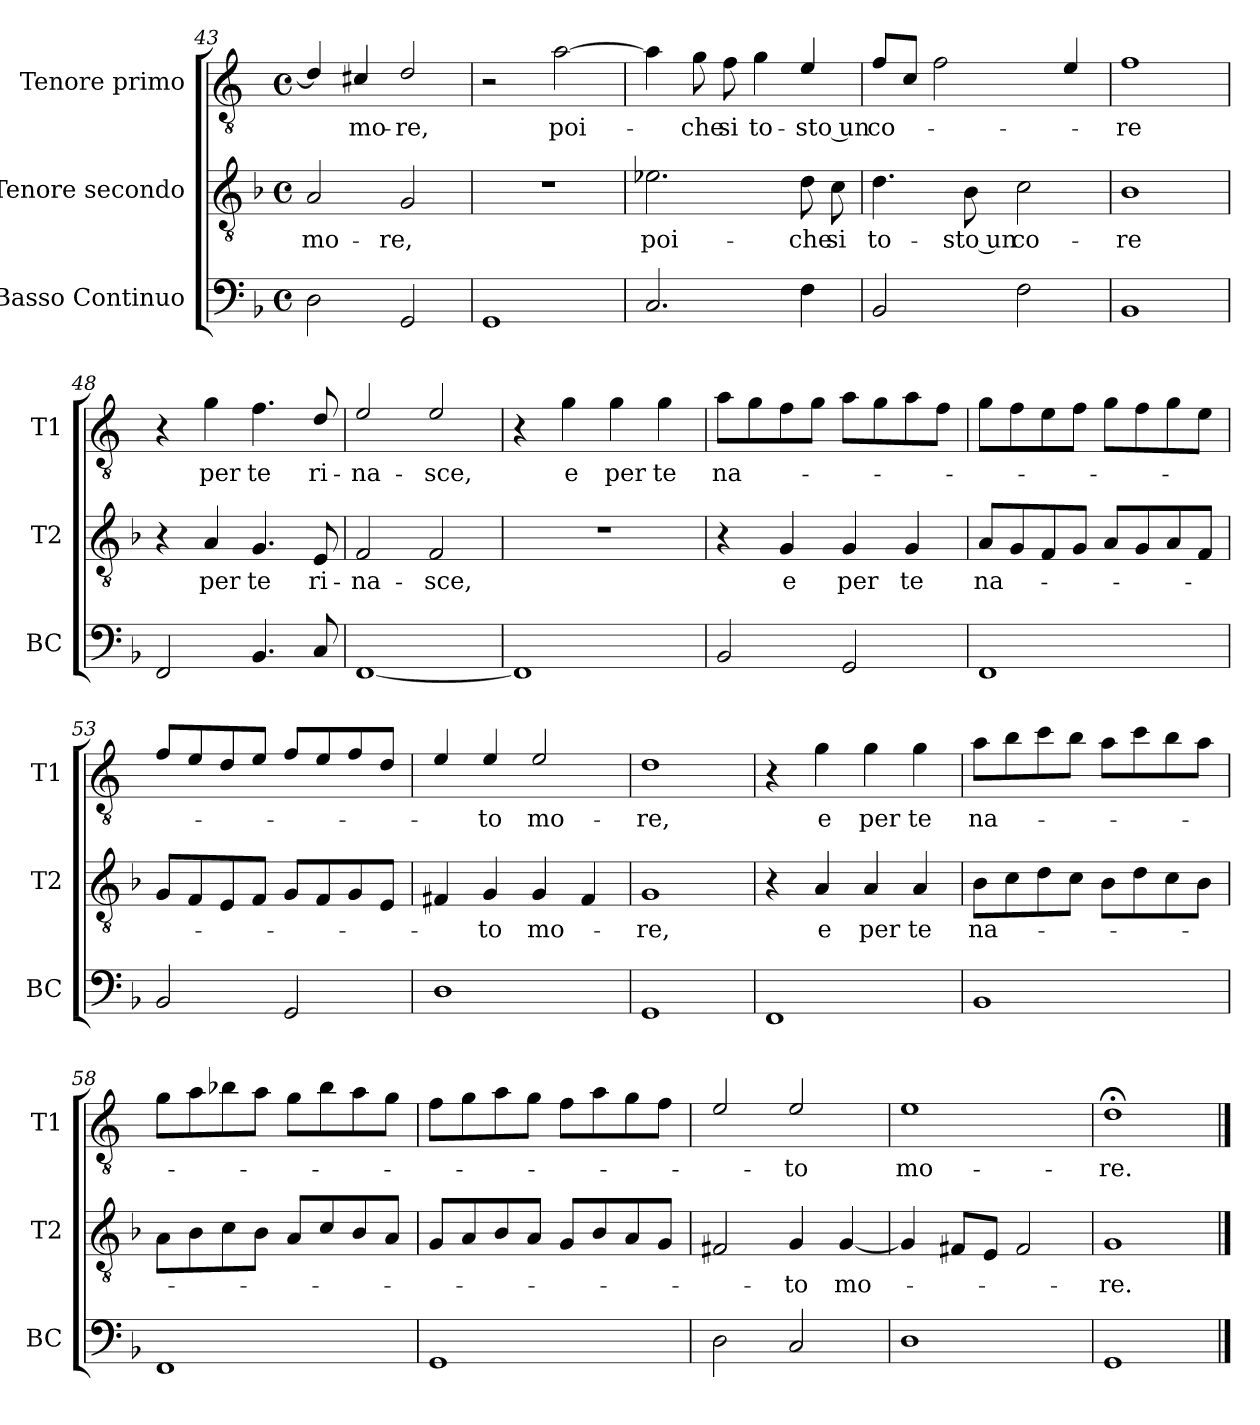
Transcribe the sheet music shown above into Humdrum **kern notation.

**kern	**kern	**text	**kern	**text
*part3	*part2	*part2	*part1	*part1
*staff3	*staff2	*staff2	*staff1	*staff1
*I"Basso Continuo	*I"Tenore secondo	*	*I"Tenore primo	*
*I'BC	*I'T2	*	*I'T1	*
!!LO:LB:g=z
*clefF4	*clefGv2	*	*clefGv2	*
*	*	*	*ITrd4c7	*
*k[b-]	*k[b-]	*	*k[b-]	*
*F:	*F:	*	*F:	*
*M4/4	*M4/4	*	*M4/4	*
*met(c)	*met(c)	*	*met(c)	*
=43	=43	=43	=43	=43
!	!	!LO:LY:b	!	!
2D\	2A/	mo-	4G/]	.
!	!	!	!	!LO:LY:b
.	.	.	4F#X/	mo-
!	!	!LO:LY:b	!	!LO:LY:b
2GG/	2G/	-re,	2G/	-re,
=44	=44	=44	=44	=44
1GG	1r	.	2r	.
!	!	!	!	!LO:LY:b
.	.	.	[2d\	poi-
=45	=45	=45	=45	=45
!	!	!LO:LY:b	!	!
2.C/	2.e-X\	poi-	4d\]	.
!	!	!	!	!LO:LY:b
.	.	.	8c\	-che
!	!	!	!	!LO:LY:b
.	.	.	8B-\	si
!	!	!	!	!LO:LY:b
.	.	.	4c\	to-
!	!	!LO:LY:b	!	!LO:LY:b
4F\	8d\	-che	4A/	-sto un
!	!	!LO:LY:b	!	!
.	8c\	si	.	.
=46	=46	=46	=46	=46
!	!	!LO:LY:b	!	!LO:LY:b
2BB-/	4.d\	to-	8B-/L	co-
.	.	.	8F/J	.
.	.	.	2B-\	.
!	!	!LO:LY:b	!	!
.	8B-\	-sto un	.	.
!	!	!LO:LY:b	!	!
2F\	2c\	co-	.	.
.	.	.	4A/	.
=47	=47	=47	=47	=47
!	!	!LO:LY:b	!	!LO:LY:b
1BB-	1B-	-re	1B-	-re
=48	=48	=48	=48	=48
2FF/	4r	.	4r	.
!	!	!LO:LY:b	!	!LO:LY:b
.	4A/	per	4c\	per
!	!	!LO:LY:b	!	!LO:LY:b
4.BB-/	4.G/	te	4.B-\	te
!	!	!LO:LY:b	!	!LO:LY:b
8C/	8E/	ri-	8G/	ri-
=49	=49	=49	=49	=49
!	!	!LO:LY:b	!	!LO:LY:b
[1FF	2F/	-na-	2A/	-na-
!	!	!LO:LY:b	!	!LO:LY:b
.	2F/	-sce,	2A/	-sce,
=50	=50	=50	=50	=50
1FF]	1r	.	4r	.
!	!	!	!	!LO:LY:b
.	.	.	4c\	e
!	!	!	!	!LO:LY:b
.	.	.	4c\	per
!	!	!	!	!LO:LY:b
.	.	.	4c\	te
!!LO:LB:g=z
=51	=51	=51	=51	=51
!	!	!	!	!LO:LY:b
2BB-/	4r	.	8d\L	na-
.	.	.	8c\	.
!	!	!LO:LY:b	!	!
.	4G/	e	8B-\	.
.	.	.	8c\J	.
!	!	!LO:LY:b	!	!
2GG/	4G/	per	8d\L	.
.	.	.	8c\	.
!	!	!LO:LY:b	!	!
.	4G/	te	8d\	.
.	.	.	8B-\J	.
=52	=52	=52	=52	=52
!	!	!LO:LY:b	!	!
1FF	8A/L	na-	8c\L	.
.	8G/	.	8B-\	.
.	8F/	.	8A\	.
.	8G/J	.	8B-\J	.
.	8A/L	.	8c\L	.
.	8G/	.	8B-\	.
.	8A/	.	8c\	.
.	8F/J	.	8A\J	.
=53	=53	=53	=53	=53
2BB-/	8G/L	.	8B-/L	.
.	8F/	.	8A/	.
.	8E/	.	8G/	.
.	8F/J	.	8A/J	.
2GG/	8G/L	.	8B-/L	.
.	8F/	.	8A/	.
.	8G/	.	8B-/	.
.	8E/J	.	8G/J	.
=54	=54	=54	=54	=54
1D	4F#X/	.	4A/	.
!	!	!LO:LY:b	!	!LO:LY:b
.	4G/	-to	4A/	-to
!	!	!LO:LY:b	!	!LO:LY:b
.	4G/	mo-	2A/	mo-
.	4F#/	.	.	.
=55	=55	=55	=55	=55
!	!	!LO:LY:b	!	!LO:LY:b
1GG	1G	-re,	1G	-re,
=56	=56	=56	=56	=56
1FF	4r	.	4r	.
!	!	!LO:LY:b	!	!LO:LY:b
.	4A/	e	4c\	e
!	!	!LO:LY:b	!	!LO:LY:b
.	4A/	per	4c\	per
!	!	!LO:LY:b	!	!LO:LY:b
.	4A/	te	4c\	te
!!LO:LB:g=z
=57	=57	=57	=57	=57
!	!	!LO:LY:b	!	!LO:LY:b
1BB-	8B-\L	na-	8d\L	na-
.	8c\	.	8e\	.
.	8d\	.	8f\	.
.	8c\J	.	8e\J	.
.	8B-\L	.	8d\L	.
.	8d\	.	8f\	.
.	8c\	.	8e\	.
.	8B-\J	.	8d\J	.
=58	=58	=58	=58	=58
1FF	8A\L	.	8c\L	.
.	8B-\	.	8d\	.
.	8c\	.	8e-X\	.
.	8B-\J	.	8d\J	.
.	8A/L	.	8c\L	.
.	8c/	.	8e-\	.
.	8B-/	.	8d\	.
.	8A/J	.	8c\J	.
=59	=59	=59	=59	=59
1GG	8G/L	.	8B-\L	.
.	8A/	.	8c\	.
.	8B-/	.	8d\	.
.	8A/J	.	8c\J	.
.	8G/L	.	8B-\L	.
.	8B-/	.	8d\	.
.	8A/	.	8c\	.
.	8G/J	.	8B-\J	.
=60	=60	=60	=60	=60
2D\	2F#X/	.	2A/	.
!	!	!LO:LY:b	!	!LO:LY:b
2C/	4G/	-to	2A/	-to
!	!	!LO:LY:b	!	!
.	[4G/	mo-	.	.
=61	=61	=61	=61	=61
!	!	!	!	!LO:LY:b
1D	4G/]	.	1A	mo-
.	8F#X/L	.	.	.
.	8E/J	.	.	.
.	2F#/	.	.	.
=62	=62	=62	=62	=62
!	!	!LO:LY:b	!	!LO:LY:b
1GG	1G	-re.	1G;<	-re.
==	==	==	==	==
*-	*-	*-	*-	*-
